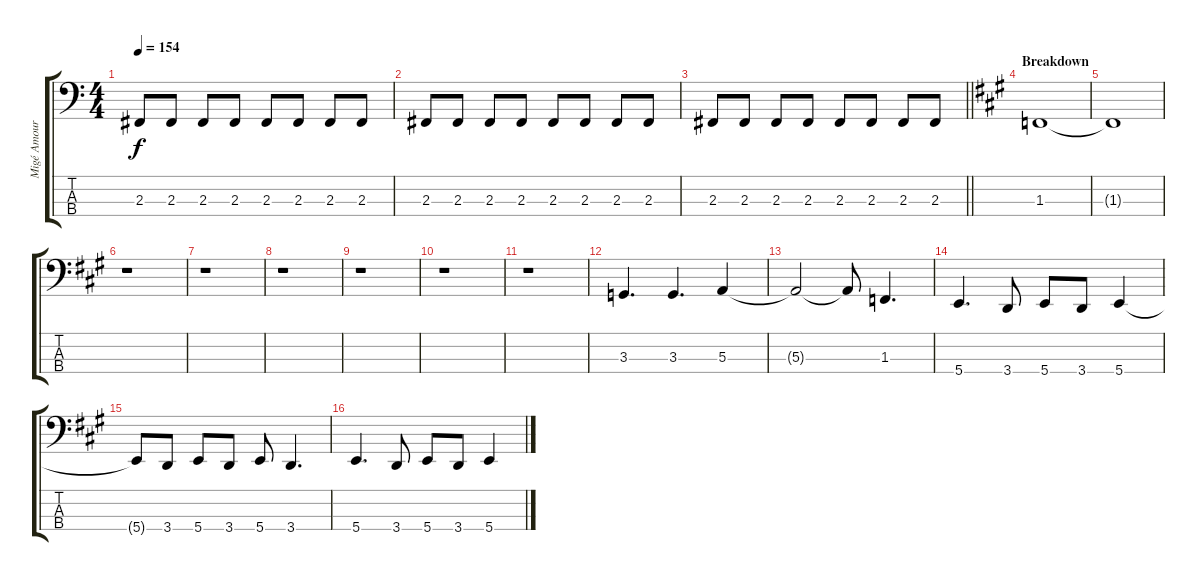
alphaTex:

\track ("Migé Amour (Bass)" "Migé Amour") {instrument electricbasspick}
\staff {score tabs}
\tuning (D2 A1 E1 B0) {hide}
\ts (4 4)
\tempo 154
\clef f4
\ks c
2.3.8{dy f} 2.3.8 2.3.8 2.3.8 2.3.8 2.3.8 2.3.8 2.3.8 |
2.3.8 2.3.8 2.3.8 2.3.8 2.3.8 2.3.8 2.3.8 2.3.8 |
\barLineRight lightlight
2.3.8 2.3.8 2.3.8 2.3.8 2.3.8 2.3.8 2.3.8 2.3.8 |
\section ("" "Breakdown")
\ks a
1.3.1 |
1.3{t}.1 |
r.1 |
r.1 |
r.1 |
r.1 |
r.1 |
r.1 |
3.3.4{d} 3.3.4{d} 5.3.4 |
5.3{t}.2 5.3{t}.8 1.3.4{d} |
5.4.4{d} 3.4.8 5.4.8 3.4.8 5.4.4 |
5.4{t}.8 3.4.8 5.4.8 3.4.8 5.4.8 3.4.4{d} |
5.4.4{d} 3.4.8 5.4.8 3.4.8 5.4.4
